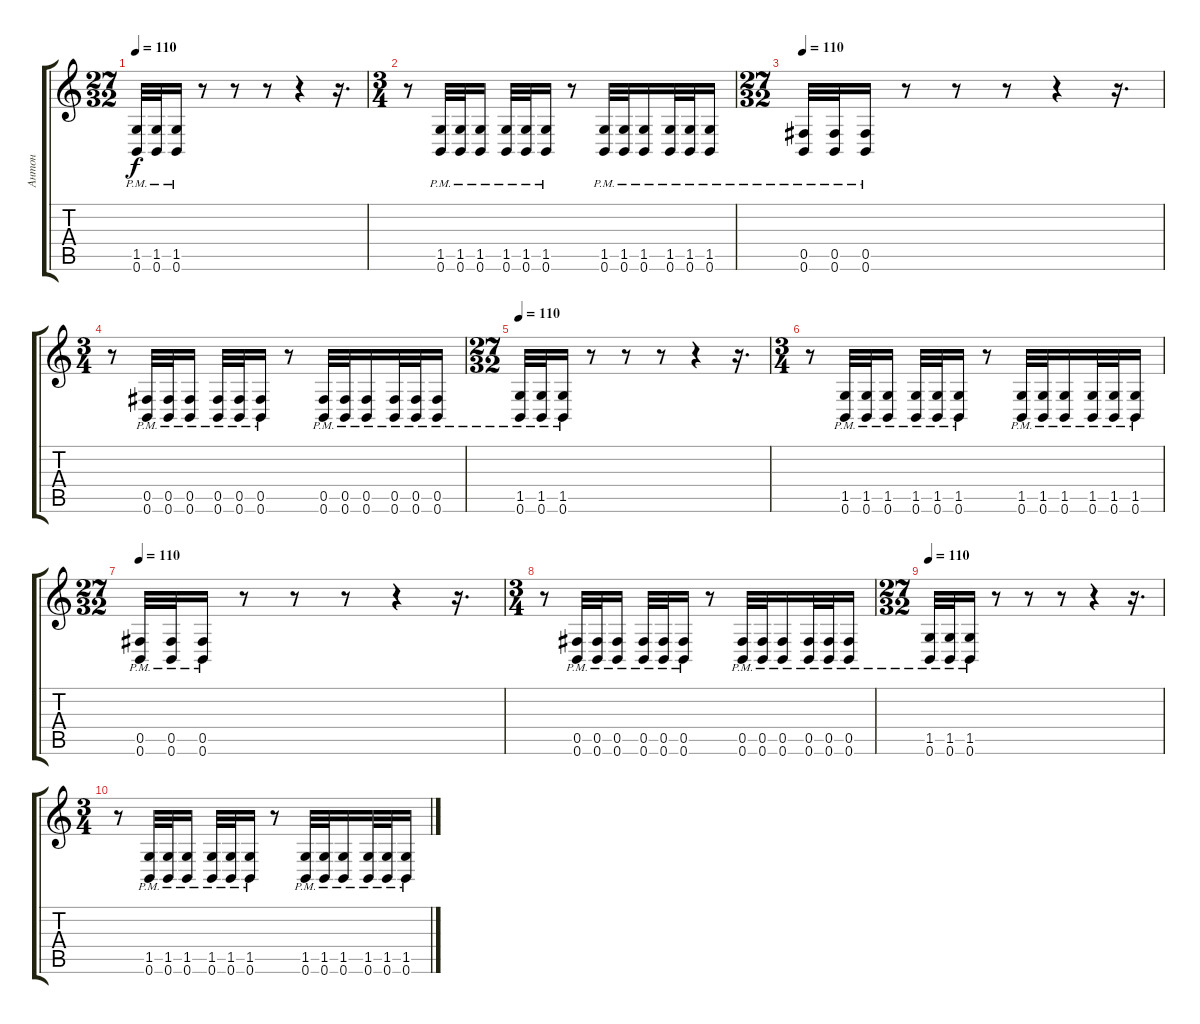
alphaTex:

\track ("Антон" "Антон") {instrument distortionguitar}
\staff {score tabs}
\tuning (Db4 Ab3 E3 B2 Gb2 B1) {hide}
\ts (27 32)
\tempo 110
\clef g2
\ks c
(1.5{pm} 0.6).32{dy f} (1.5{pm} 0.6).32 (1.5{pm} 0.6).16 r.8 r.8 r.8 r.4 r.16{d} |
\ts (3 4)
r.8 (1.5{pm} 0.6).32 (1.5{pm} 0.6).32 (1.5{pm} 0.6).16 (1.5{pm} 0.6).32 (1.5{pm} 0.6).32 (1.5{pm} 0.6).16 r.8 (1.5{pm} 0.6).32 (1.5{pm} 0.6).32 (1.5{pm} 0.6).16 (1.5{pm} 0.6).32 (1.5{pm} 0.6).32 (1.5{pm} 0.6).16 |
\ts (27 32)
\tempo 110
(0.5{pm} 0.6).32 (0.5{pm} 0.6).32 (0.5{pm} 0.6).16 r.8 r.8 r.8 r.4 r.16{d} |
\ts (3 4)
r.8 (0.5{pm} 0.6).32 (0.5{pm} 0.6).32 (0.5{pm} 0.6).16 (0.5{pm} 0.6).32 (0.5{pm} 0.6).32 (0.5{pm} 0.6).16 r.8 (0.5{pm} 0.6).32 (0.5{pm} 0.6).32 (0.5{pm} 0.6).16 (0.5{pm} 0.6).32 (0.5{pm} 0.6).32 (0.5{pm} 0.6).16 |
\ts (27 32)
\tempo 110
(1.5{pm} 0.6).32 (1.5{pm} 0.6).32 (1.5{pm} 0.6).16 r.8 r.8 r.8 r.4 r.16{d} |
\ts (3 4)
r.8 (1.5{pm} 0.6).32 (1.5{pm} 0.6).32 (1.5{pm} 0.6).16 (1.5{pm} 0.6).32 (1.5{pm} 0.6).32 (1.5{pm} 0.6).16 r.8 (1.5{pm} 0.6).32 (1.5{pm} 0.6).32 (1.5{pm} 0.6).16 (1.5{pm} 0.6).32 (1.5{pm} 0.6).32 (1.5{pm} 0.6).16 |
\ts (27 32)
\tempo 110
(0.5{pm} 0.6).32 (0.5{pm} 0.6).32 (0.5{pm} 0.6).16 r.8 r.8 r.8 r.4 r.16{d} |
\ts (3 4)
r.8 (0.5{pm} 0.6).32 (0.5{pm} 0.6).32 (0.5{pm} 0.6).16 (0.5{pm} 0.6).32 (0.5{pm} 0.6).32 (0.5{pm} 0.6).16 r.8 (0.5{pm} 0.6).32 (0.5{pm} 0.6).32 (0.5{pm} 0.6).16 (0.5{pm} 0.6).32 (0.5{pm} 0.6).32 (0.5{pm} 0.6).16 |
\ts (27 32)
\tempo 110
(1.5{pm} 0.6).32 (1.5{pm} 0.6).32 (1.5{pm} 0.6).16 r.8 r.8 r.8 r.4 r.16{d} |
\ts (3 4)
r.8 (1.5{pm} 0.6).32 (1.5{pm} 0.6).32 (1.5{pm} 0.6).16 (1.5{pm} 0.6).32 (1.5{pm} 0.6).32 (1.5{pm} 0.6).16 r.8 (1.5{pm} 0.6).32 (1.5{pm} 0.6).32 (1.5{pm} 0.6).16 (1.5{pm} 0.6).32 (1.5{pm} 0.6).32 (1.5{pm} 0.6).16
